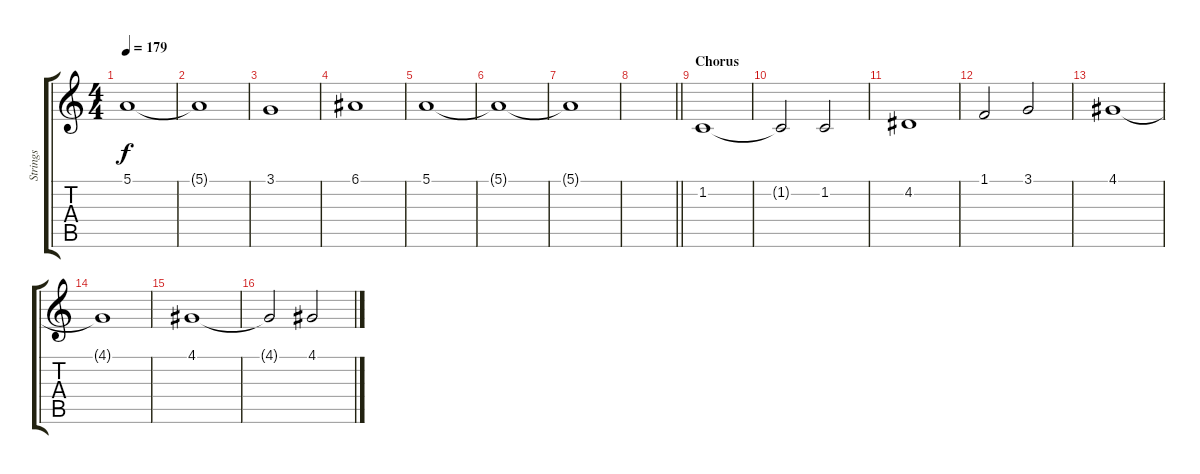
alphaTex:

\track ("Strings" "Strings") {instrument stringensemble1}
\staff {score tabs}
\tuning (E4 B3 G3 D3 A2 E2) {hide}
\ts (4 4)
\tempo 179
\clef g2
\ks c
5.1.1{dy f} |
5.1{t}.1 |
3.1.1 |
6.1.1 |
5.1.1 |
5.1{t}.1 |
5.1{t}.1 |
\barLineRight lightlight
|
\section ("" "Chorus")
1.2.1{volume 16 instrument stringensemble1} |
1.2{t}.2 1.2.2 |
4.2.1 |
1.1.2 3.1.2 |
4.1.1 |
4.1{t}.1 |
4.1.1 |
4.1{t}.2 4.1.2
